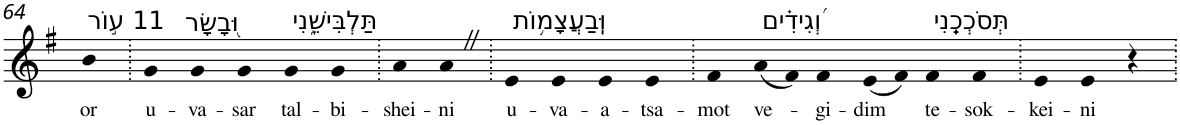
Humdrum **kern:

**kern	**text
*part1	*part1
*staff1	*staff1
*I"Piano	*
*I'Pno	*
!!LO:PB:g=z
*clefG2	*
*k[f#]	*
*G:	*
=64	=64
!LO:TX:a:t=11 ע֣וֹר	!
!	!LO:LY:b
4b	or
=65.	=65.
!LO:TX:a:t=וּ֭בָשָׂר	!
!	!LO:LY:b
4g	u-
!	!LO:LY:b
4g	-va-
!	!LO:LY:b
4g	-sar
!LO:TX:a:t=תַּלְבִּישֵׁ֑נִי	!
!	!LO:LY:b
4g	tal-
!	!LO:LY:b
4g	-bi-
=66.	=66.
!	!LO:LY:b
4a	-shei-
!	!LO:LY:b
4aZ	-ni
=67.	=67.
!LO:TX:a:t=וּֽבַעֲצָמ֥וֹת	!
!	!LO:LY:b
4e	u-
!	!LO:LY:b
4e	-va-
!	!LO:LY:b
4e	-a-
!	!LO:LY:b
4e	-tsa-
=68.	=68.
!	!LO:LY:b
4f#	-mot
!LO:TX:a:t=וְ֝גִידִ֗ים	!
!	!LO:LY:b
(8a	ve-
8f#)	.
!	!LO:LY:b
4f#	-gi-
!	!LO:LY:b
(8e	-dim
8f#)	.
!LO:TX:a:t=תְּסֹכְכֵֽנִי	!
!	!LO:LY:b
4f#	te-
!	!LO:LY:b
4f#	-sok-
=69.	=69.
!	!LO:LY:b
4e	-kei-
!	!LO:LY:b
4e	-ni
4r	.
=.	=.
*-	*-
